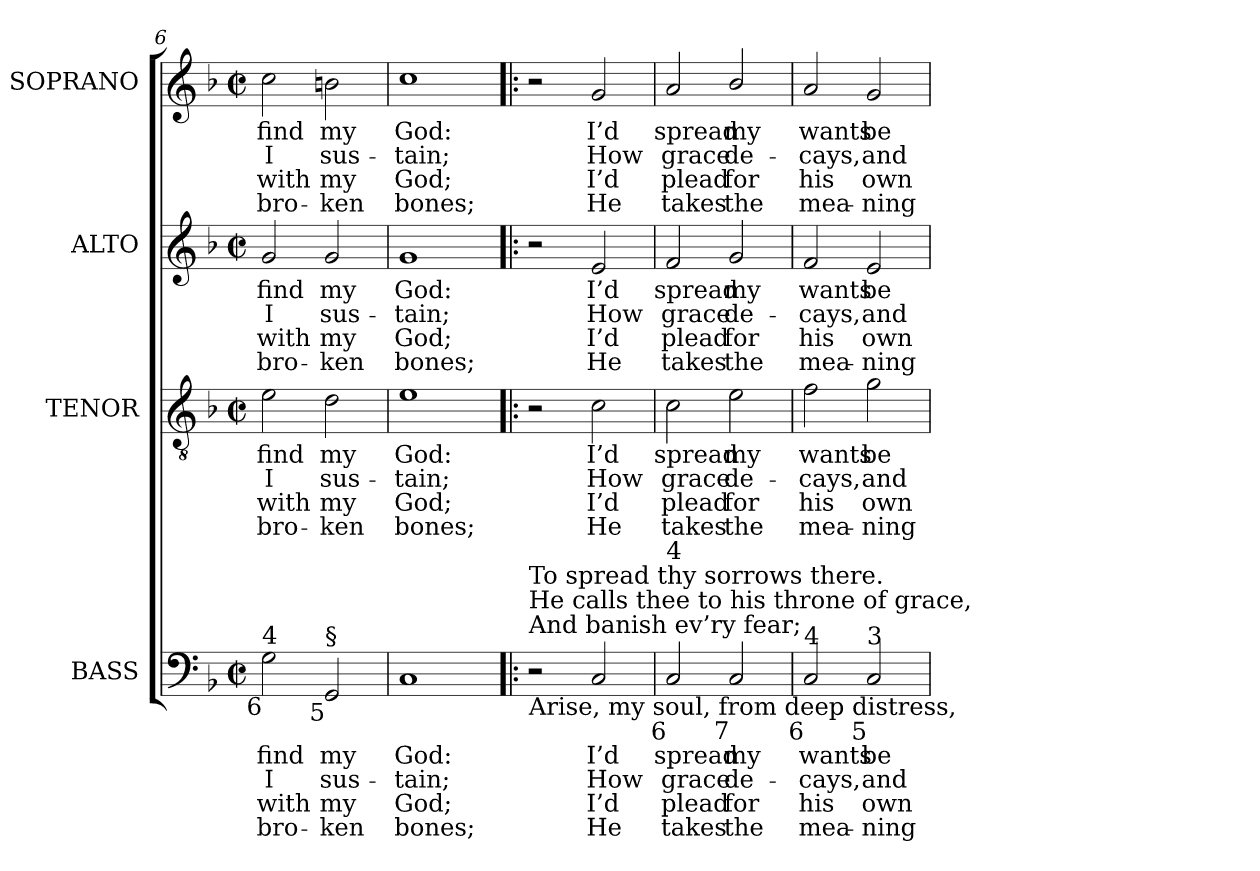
**kern	**text	**text	**text	**text	**kern	**text	**text	**text	**text	**kern	**text	**text	**text	**text	**kern	**text	**text	**text	**text
*part4	*part4	*part4	*part4	*part4	*part3	*part3	*part3	*part3	*part3	*part2	*part2	*part2	*part2	*part2	*part1	*part1	*part1	*part1	*part1
*staff4	*staff4	*staff4	*staff4	*staff4	*staff3	*staff3	*staff3	*staff3	*staff3	*staff2	*staff2	*staff2	*staff2	*staff2	*staff1	*staff1	*staff1	*staff1	*staff1
*I"BASS	*	*	*	*	*I"TENOR	*	*	*	*	*I"ALTO	*	*	*	*	*I"SOPRANO	*	*	*	*
*I'B.	*	*	*	*	*I'T.	*	*	*	*	*I'A.	*	*	*	*	*I'S.	*	*	*	*
*clefF4	*	*	*	*	*clefGv2	*	*	*	*	*clefG2	*	*	*	*	*clefG2	*	*	*	*
*	*	*	*	*	*ITrd7c12	*	*	*	*	*	*	*	*	*	*	*	*	*	*
*k[b-]	*	*	*	*	*k[b-]	*	*	*	*	*k[b-]	*	*	*	*	*k[b-]	*	*	*	*
*F:	*	*	*	*	*F:	*	*	*	*	*F:	*	*	*	*	*F:	*	*	*	*
*M2/2	*	*	*	*	*M2/2	*	*	*	*	*M2/2	*	*	*	*	*M2/2	*	*	*	*
*met(c|)	*	*	*	*	*met(c|)	*	*	*	*	*met(c|)	*	*	*	*	*met(c|)	*	*	*	*
=6	=6	=6	=6	=6	=6	=6	=6	=6	=6	=6	=6	=6	=6	=6	=6	=6	=6	=6	=6
!	!LO:LY:b:color=#000000	!LO:LY:b:color=#000000	!LO:LY:b:color=#000000	!LO:LY:b:color=#000000	!	!	!	!	!	!	!	!	!	!	!	!	!	!	!
!	!	!	!	!	!	!LO:LY:b:color=#000000	!LO:LY:b:color=#000000	!LO:LY:b:color=#000000	!LO:LY:b:color=#000000	!	!	!	!	!	!	!	!	!	!
!	!	!	!	!	!	!	!	!	!	!	!LO:LY:b:color=#000000	!LO:LY:b:color=#000000	!LO:LY:b:color=#000000	!LO:LY:b:color=#000000	!	!	!	!	!
!LO:TX:b:rj:t=6	!	!	!	!	!	!	!	!	!	!	!	!	!	!	!	!	!	!	!
!LO:TX:t=4	!	!	!	!	!	!	!	!	!	!	!	!	!	!	!	!	!	!	!
!	!	!	!	!	!	!	!	!	!	!	!	!	!	!	!	!LO:LY:b:color=#000000	!LO:LY:b:color=#000000	!LO:LY:b:color=#000000	!LO:LY:b:color=#000000
2Gi\	find	I	with	bro-	2Ei\	find	I	with	bro-	2gi/	find	I	with	bro-	2cci\	find	I	with	bro-
!	!LO:LY:b:color=#000000	!LO:LY:b:color=#000000	!LO:LY:b:color=#000000	!LO:LY:b:color=#000000	!	!	!	!	!	!	!	!	!	!	!	!	!	!	!
!	!	!	!	!	!	!LO:LY:b:color=#000000	!LO:LY:b:color=#000000	!LO:LY:b:color=#000000	!LO:LY:b:color=#000000	!	!	!	!	!	!	!	!	!	!
!	!	!	!	!	!	!	!	!	!	!	!LO:LY:b:color=#000000	!LO:LY:b:color=#000000	!LO:LY:b:color=#000000	!LO:LY:b:color=#000000	!	!	!	!	!
!LO:TX:b:rj:t=5	!	!	!	!	!	!	!	!	!	!	!	!	!	!	!	!	!	!	!
!LO:TX:t=§	!	!	!	!	!	!	!	!	!	!	!	!	!	!	!	!	!	!	!
!	!	!	!	!	!	!	!	!	!	!	!	!	!	!	!	!LO:LY:b:color=#000000	!LO:LY:b:color=#000000	!LO:LY:b:color=#000000	!LO:LY:b:color=#000000
2GGi/	my	sus-	-my	ken	2Di\	my	sus-	-my	ken	2gi/	my	sus-	-my	ken	2bni\	my	sus-	-my	ken
=7	=7	=7	=7	=7	=7	=7	=7	=7	=7	=7	=7	=7	=7	=7	=7	=7	=7	=7	=7
!	!LO:LY:b:color=#000000	!LO:LY:b:color=#000000	!LO:LY:b:color=#000000	!LO:LY:b:color=#000000	!	!	!	!	!	!	!	!	!	!	!	!	!	!	!
!	!	!	!	!	!	!LO:LY:b:color=#000000	!LO:LY:b:color=#000000	!LO:LY:b:color=#000000	!LO:LY:b:color=#000000	!	!	!	!	!	!	!	!	!	!
!	!	!	!	!	!	!	!	!	!	!	!LO:LY:b:color=#000000	!LO:LY:b:color=#000000	!LO:LY:b:color=#000000	!LO:LY:b:color=#000000	!	!	!	!	!
!	!	!	!	!	!	!	!	!	!	!	!	!	!	!	!	!LO:LY:b:color=#000000	!LO:LY:b:color=#000000	!LO:LY:b:color=#000000	!LO:LY:b:color=#000000
1Ci	God:	-tain;	God;	bones;	1Ei	God:	-tain;	God;	bones;	1gi	God:	-tain;	God;	bones;	1cci	God:	-tain;	God;	bones;
!!LO:LB:g=z
=8!|:	=8!|:	=8!|:	=8!|:	=8!|:	=8!|:	=8!|:	=8!|:	=8!|:	=8!|:	=8!|:	=8!|:	=8!|:	=8!|:	=8!|:	=8!|:	=8!|:	=8!|:	=8!|:	=8!|:
!LO:TX:b:t=Arise, my soul, from deep distress,	!	!	!	!	!	!	!	!	!	!	!	!	!	!	!	!	!	!	!
!LO:TX:t=And banish ev’ry fear;	!	!	!	!	!	!	!	!	!	!	!	!	!	!	!	!	!	!	!
!LO:TX:t=He calls thee to his throne of grace,	!	!	!	!	!	!	!	!	!	!	!	!	!	!	!	!	!	!	!
!LO:TX:t=To spread thy sorrows there.	!	!	!	!	!	!	!	!	!	!	!	!	!	!	!	!	!	!	!
2r	.	.	.	.	2r	.	.	.	.	2r	.	.	.	.	2r	.	.	.	.
!	!LO:LY:b:color=#000000	!LO:LY:b:color=#000000	!LO:LY:b:color=#000000	!LO:LY:b:color=#000000	!	!	!	!	!	!	!	!	!	!	!	!	!	!	!
!	!	!	!	!	!	!LO:LY:b:color=#000000	!LO:LY:b:color=#000000	!LO:LY:b:color=#000000	!LO:LY:b:color=#000000	!	!	!	!	!	!	!	!	!	!
!	!	!	!	!	!	!	!	!	!	!	!LO:LY:b:color=#000000	!LO:LY:b:color=#000000	!LO:LY:b:color=#000000	!LO:LY:b:color=#000000	!	!	!	!	!
!	!	!	!	!	!	!	!	!	!	!	!	!	!	!	!	!LO:LY:b:color=#000000	!LO:LY:b:color=#000000	!LO:LY:b:color=#000000	!LO:LY:b:color=#000000
2Ci/	I’d	How	I’d	He	2Ci\	I’d	How	I’d	He	2ei/	I’d	How	I’d	He	2gi/	I’d	How	I’d	He
=9	=9	=9	=9	=9	=9	=9	=9	=9	=9	=9	=9	=9	=9	=9	=9	=9	=9	=9	=9
!	!LO:LY:b:color=#000000	!LO:LY:b:color=#000000	!LO:LY:b:color=#000000	!LO:LY:b:color=#000000	!	!	!	!	!	!	!	!	!	!	!	!	!	!	!
!	!	!	!	!	!	!LO:LY:b:color=#000000	!LO:LY:b:color=#000000	!LO:LY:b:color=#000000	!LO:LY:b:color=#000000	!	!	!	!	!	!	!	!	!	!
!	!	!	!	!	!	!	!	!	!	!	!LO:LY:b:color=#000000	!LO:LY:b:color=#000000	!LO:LY:b:color=#000000	!LO:LY:b:color=#000000	!	!	!	!	!
!LO:TX:b:rj:t=6	!	!	!	!	!	!	!	!	!	!	!	!	!	!	!	!	!	!	!
!LO:TX:t=4	!	!	!	!	!	!	!	!	!	!	!	!	!	!	!	!	!	!	!
!	!	!	!	!	!	!	!	!	!	!	!	!	!	!	!	!LO:LY:b:color=#000000	!LO:LY:b:color=#000000	!LO:LY:b:color=#000000	!LO:LY:b:color=#000000
2Ci/	spread	grace	plead	takes	2Ci\	spread	grace	plead	takes	2fi/	spread	grace	plead	takes	2ai/	spread	grace	plead	takes
!	!LO:LY:b:color=#000000	!LO:LY:b:color=#000000	!LO:LY:b:color=#000000	!LO:LY:b:color=#000000	!	!	!	!	!	!	!	!	!	!	!	!	!	!	!
!	!	!	!	!	!	!LO:LY:b:color=#000000	!LO:LY:b:color=#000000	!LO:LY:b:color=#000000	!LO:LY:b:color=#000000	!	!	!	!	!	!	!	!	!	!
!	!	!	!	!	!	!	!	!	!	!	!LO:LY:b:color=#000000	!LO:LY:b:color=#000000	!LO:LY:b:color=#000000	!LO:LY:b:color=#000000	!	!	!	!	!
!LO:TX:b:rj:t=7	!	!	!	!	!	!	!	!	!	!	!	!	!	!	!	!	!	!	!
!	!	!	!	!	!	!	!	!	!	!	!	!	!	!	!	!LO:LY:b:color=#000000	!LO:LY:b:color=#000000	!LO:LY:b:color=#000000	!LO:LY:b:color=#000000
2Ci/	my	de-	for	the	2Ei\	my	de-	for	the	2gi/	my	de-	for	the	2b-i/	my	de-	for	the
=10	=10	=10	=10	=10	=10	=10	=10	=10	=10	=10	=10	=10	=10	=10	=10	=10	=10	=10	=10
!	!LO:LY:b:color=#000000	!LO:LY:b:color=#000000	!LO:LY:b:color=#000000	!LO:LY:b:color=#000000	!	!	!	!	!	!	!	!	!	!	!	!	!	!	!
!	!	!	!	!	!	!LO:LY:b:color=#000000	!LO:LY:b:color=#000000	!LO:LY:b:color=#000000	!LO:LY:b:color=#000000	!	!	!	!	!	!	!	!	!	!
!	!	!	!	!	!	!	!	!	!	!	!LO:LY:b:color=#000000	!LO:LY:b:color=#000000	!LO:LY:b:color=#000000	!LO:LY:b:color=#000000	!	!	!	!	!
!LO:TX:b:rj:t=6	!	!	!	!	!	!	!	!	!	!	!	!	!	!	!	!	!	!	!
!LO:TX:t=4	!	!	!	!	!	!	!	!	!	!	!	!	!	!	!	!	!	!	!
!	!	!	!	!	!	!	!	!	!	!	!	!	!	!	!	!LO:LY:b:color=#000000	!LO:LY:b:color=#000000	!LO:LY:b:color=#000000	!LO:LY:b:color=#000000
2Ci/	wants	-cays,	his	mea-	2Fi\	wants	-cays,	his	mea-	2fi/	wants	-cays,	his	mea-	2ai/	wants	-cays,	his	mea-
!	!LO:LY:b:color=#000000	!LO:LY:b:color=#000000	!LO:LY:b:color=#000000	!LO:LY:b:color=#000000	!	!	!	!	!	!	!	!	!	!	!	!	!	!	!
!	!	!	!	!	!	!LO:LY:b:color=#000000	!LO:LY:b:color=#000000	!LO:LY:b:color=#000000	!LO:LY:b:color=#000000	!	!	!	!	!	!	!	!	!	!
!	!	!	!	!	!	!	!	!	!	!	!LO:LY:b:color=#000000	!LO:LY:b:color=#000000	!LO:LY:b:color=#000000	!LO:LY:b:color=#000000	!	!	!	!	!
!LO:TX:b:rj:t=5	!	!	!	!	!	!	!	!	!	!	!	!	!	!	!	!	!	!	!
!LO:TX:t=3	!	!	!	!	!	!	!	!	!	!	!	!	!	!	!	!	!	!	!
!	!	!	!	!	!	!	!	!	!	!	!	!	!	!	!	!LO:LY:b:color=#000000	!LO:LY:b:color=#000000	!LO:LY:b:color=#000000	!LO:LY:b:color=#000000
2Ci/	be-	and	-own	ning	2Gi\	be-	and	-own	ning	2ei/	be-	and	-own	ning	2gi/	be-	and	-own	ning
=	=	=	=	=	=	=	=	=	=	=	=	=	=	=	=	=	=	=	=
*-	*-	*-	*-	*-	*-	*-	*-	*-	*-	*-	*-	*-	*-	*-	*-	*-	*-	*-	*-
